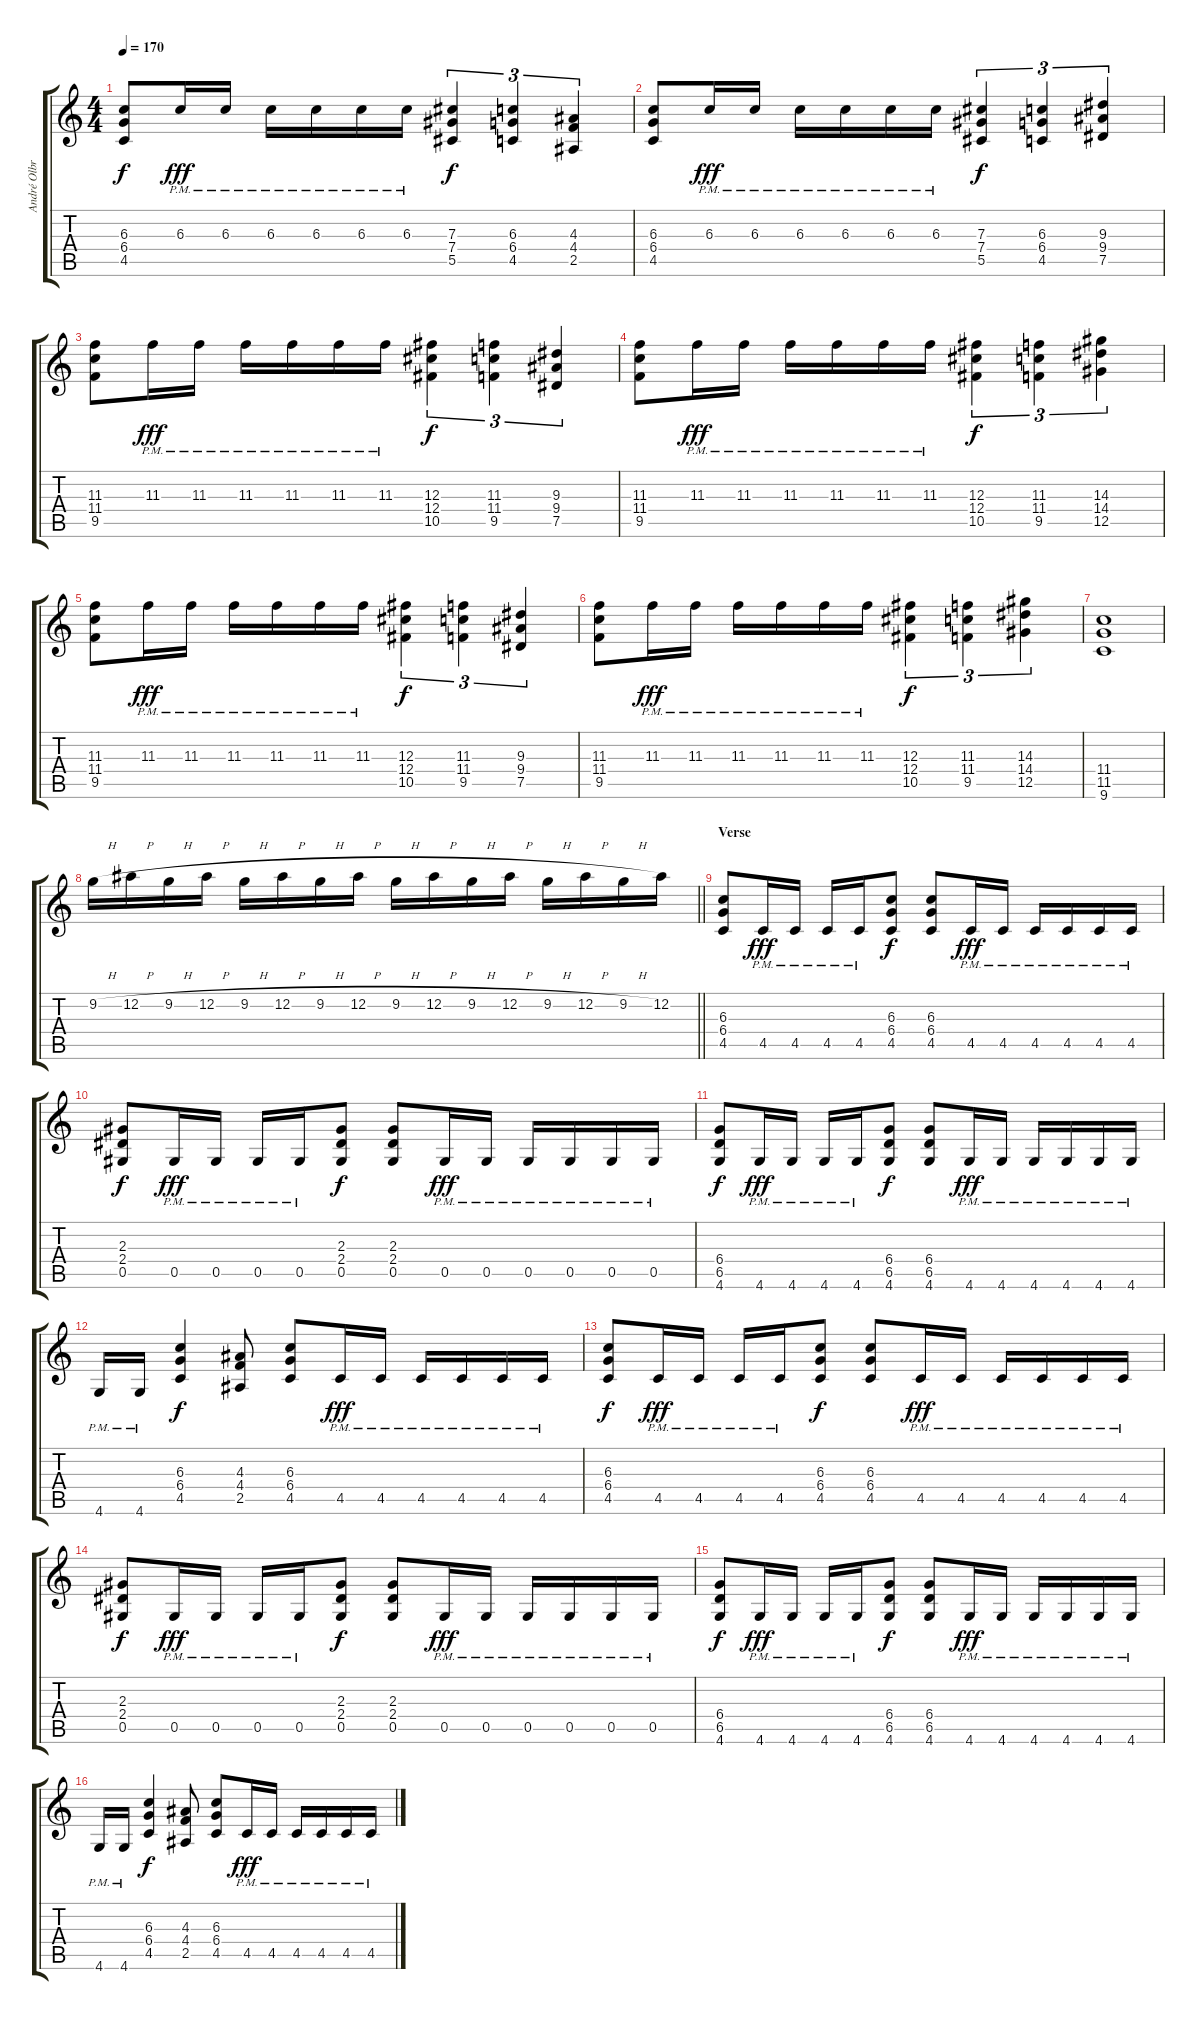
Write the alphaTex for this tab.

\track ("André Olbrich" "André Olbr") {instrument overdrivenguitar}
\staff {score tabs}
\tuning (Eb4 Bb3 Gb3 Db3 Ab2 Eb2) {hide}
\ts (4 4)
\tempo 170
\clef g2
\ks c
(6.3 6.4 4.5).8{dy f} 6.3{pm}.16{dy fff} 6.3{pm}.16 6.3{pm}.16 6.3{pm}.16 6.3{pm}.16 6.3{pm}.16 (7.3 7.4 5.5).4{tu (3 2) dy f} (6.3 6.4 4.5).4{tu (3 2)} (4.3 4.4 2.5).4{tu (3 2)} |
(6.3 6.4 4.5).8 6.3{pm}.16{dy fff} 6.3{pm}.16 6.3{pm}.16 6.3{pm}.16 6.3{pm}.16 6.3{pm}.16 (7.3 7.4 5.5).4{tu (3 2) dy f} (6.3 6.4 4.5).4{tu (3 2)} (9.3 9.4 7.5).4{tu (3 2)} |
(11.3 11.4 9.5).8 11.3{pm}.16{dy fff} 11.3{pm}.16 11.3{pm}.16 11.3{pm}.16 11.3{pm}.16 11.3{pm}.16 (12.3 12.4 10.5).4{tu (3 2) dy f} (11.3 11.4 9.5).4{tu (3 2)} (9.3 9.4 7.5).4{tu (3 2)} |
(11.3 11.4 9.5).8 11.3{pm}.16{dy fff} 11.3{pm}.16 11.3{pm}.16 11.3{pm}.16 11.3{pm}.16 11.3{pm}.16 (12.3 12.4 10.5).4{tu (3 2) dy f} (11.3 11.4 9.5).4{tu (3 2)} (14.3 14.4 12.5).4{tu (3 2)} |
(11.3 11.4 9.5).8 11.3{pm}.16{dy fff} 11.3{pm}.16 11.3{pm}.16 11.3{pm}.16 11.3{pm}.16 11.3{pm}.16 (12.3 12.4 10.5).4{tu (3 2) dy f} (11.3 11.4 9.5).4{tu (3 2)} (9.3 9.4 7.5).4{tu (3 2)} |
(11.3 11.4 9.5).8 11.3{pm}.16{dy fff} 11.3{pm}.16 11.3{pm}.16 11.3{pm}.16 11.3{pm}.16 11.3{pm}.16 (12.3 12.4 10.5).4{tu (3 2) dy f} (11.3 11.4 9.5).4{tu (3 2)} (14.3 14.4 12.5).4{tu (3 2)} |
(11.4 11.5 9.6).1 |
\barLineRight lightlight
9.2{h}.16 12.2{h}.16 9.2{h}.16 12.2{h}.16 9.2{h}.16 12.2{h}.16 9.2{h}.16 12.2{h}.16 9.2{h}.16 12.2{h}.16 9.2{h}.16 12.2{h}.16 9.2{h}.16 12.2{h}.16 9.2{h}.16 12.2.16 |
\section ("" "Verse")
(6.3 6.4 4.5).8 4.5{pm}.16{dy fff} 4.5{pm}.16 4.5{pm}.16 4.5{pm}.16 (6.3 6.4 4.5).8{dy f} (6.3 6.4 4.5).8 4.5{pm}.16{dy fff} 4.5{pm}.16 4.5{pm}.16 4.5{pm}.16 4.5{pm}.16 4.5{pm}.16 |
(2.3 2.4 0.5).8{dy f} 0.5{pm}.16{dy fff} 0.5{pm}.16 0.5{pm}.16 0.5{pm}.16 (2.3 2.4 0.5).8{dy f} (2.3 2.4 0.5).8 0.5{pm}.16{dy fff} 0.5{pm}.16 0.5{pm}.16 0.5{pm}.16 0.5{pm}.16 0.5{pm}.16 |
(6.4 6.5 4.6).8{dy f} 4.6{pm}.16{dy fff} 4.6{pm}.16 4.6{pm}.16 4.6{pm}.16 (6.4 6.5 4.6).8{dy f} (6.4 6.5 4.6).8 4.6{pm}.16{dy fff} 4.6{pm}.16 4.6{pm}.16 4.6{pm}.16 4.6{pm}.16 4.6{pm}.16 |
4.6{pm}.16 4.6{pm}.16 (6.3 6.4 4.5).4{dy f} (4.3 4.4 2.5).8 (6.3 6.4 4.5).8 4.5{pm}.16{dy fff} 4.5{pm}.16 4.5{pm}.16 4.5{pm}.16 4.5{pm}.16 4.5{pm}.16 |
(6.3 6.4 4.5).8{dy f} 4.5{pm}.16{dy fff} 4.5{pm}.16 4.5{pm}.16 4.5{pm}.16 (6.3 6.4 4.5).8{dy f} (6.3 6.4 4.5).8 4.5{pm}.16{dy fff} 4.5{pm}.16 4.5{pm}.16 4.5{pm}.16 4.5{pm}.16 4.5{pm}.16 |
(2.3 2.4 0.5).8{dy f} 0.5{pm}.16{dy fff} 0.5{pm}.16 0.5{pm}.16 0.5{pm}.16 (2.3 2.4 0.5).8{dy f} (2.3 2.4 0.5).8 0.5{pm}.16{dy fff} 0.5{pm}.16 0.5{pm}.16 0.5{pm}.16 0.5{pm}.16 0.5{pm}.16 |
(6.4 6.5 4.6).8{dy f} 4.6{pm}.16{dy fff} 4.6{pm}.16 4.6{pm}.16 4.6{pm}.16 (6.4 6.5 4.6).8{dy f} (6.4 6.5 4.6).8 4.6{pm}.16{dy fff} 4.6{pm}.16 4.6{pm}.16 4.6{pm}.16 4.6{pm}.16 4.6{pm}.16 |
4.6{pm}.16 4.6{pm}.16 (6.3 6.4 4.5).4{dy f} (4.3 4.4 2.5).8 (6.3 6.4 4.5).8 4.5{pm}.16{dy fff} 4.5{pm}.16 4.5{pm}.16 4.5{pm}.16 4.5{pm}.16 4.5{pm}.16
